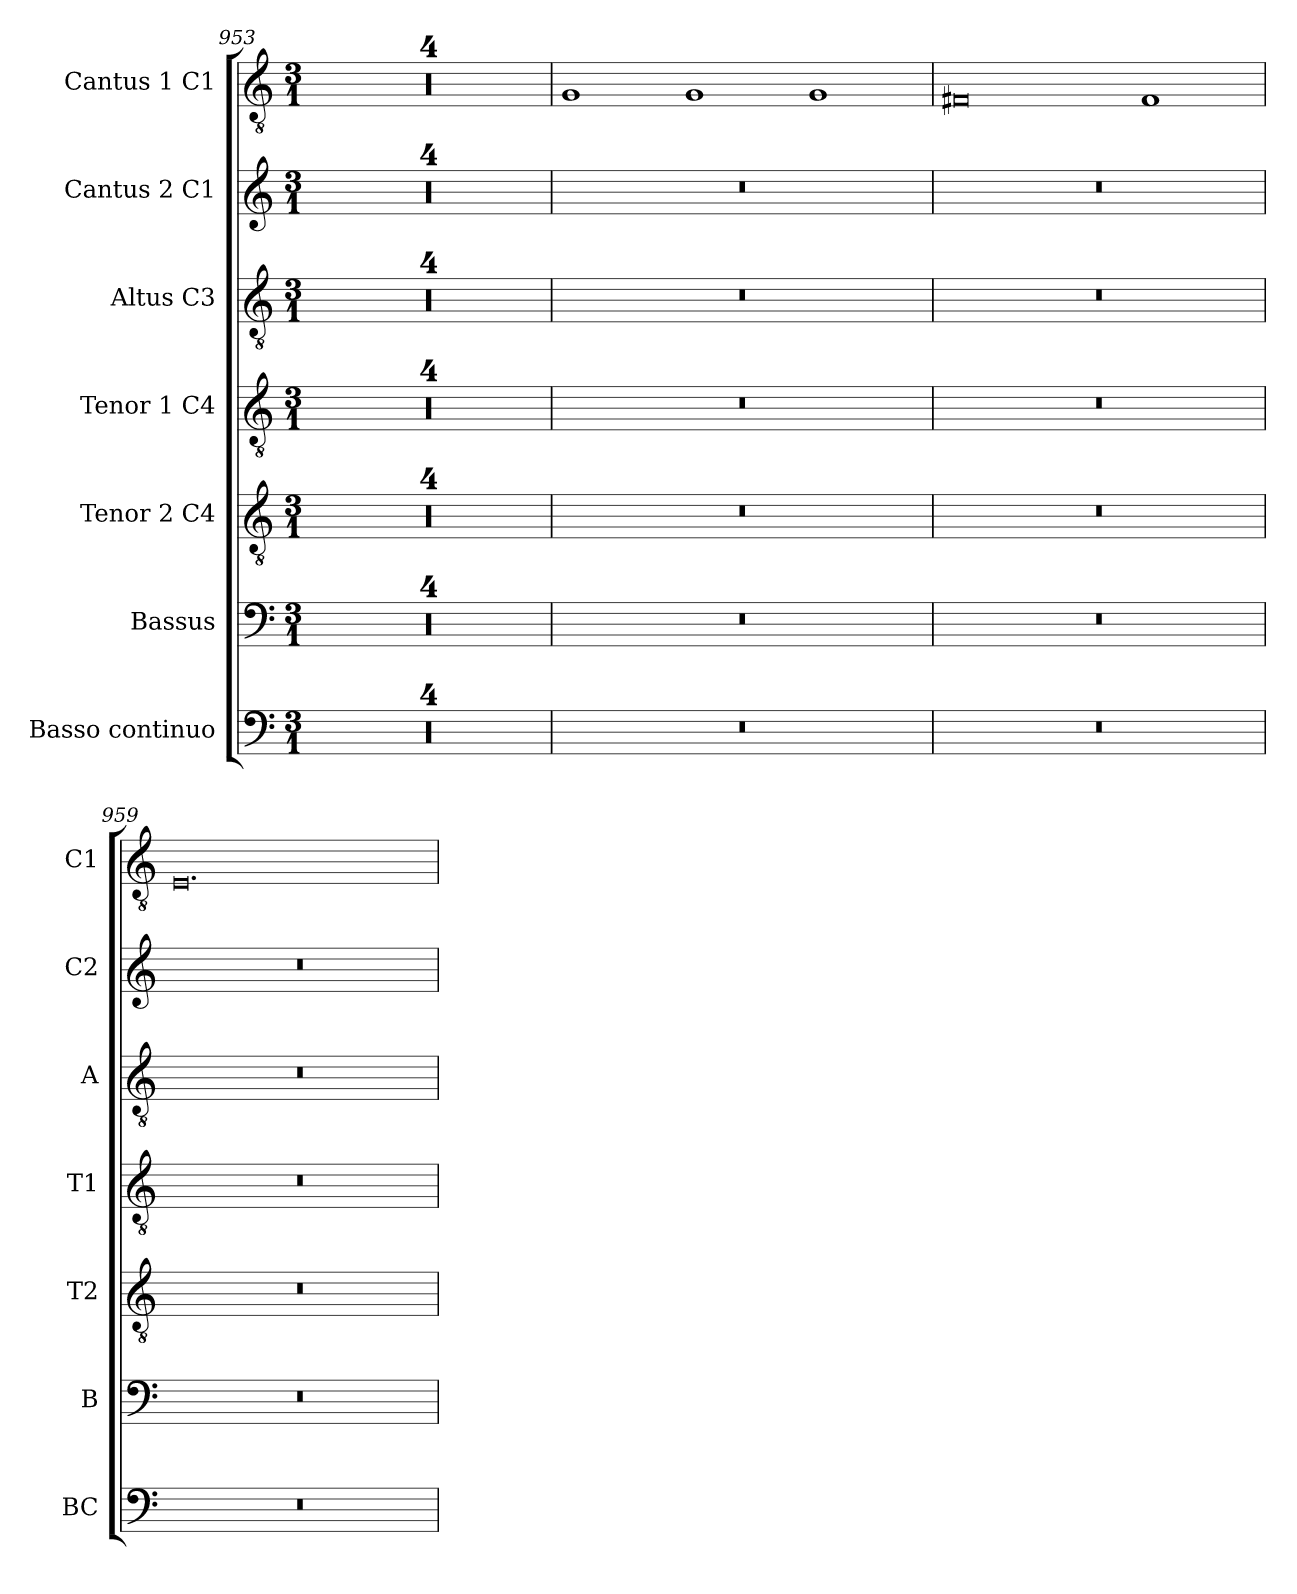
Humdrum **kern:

**kern	**kern	**kern	**kern	**kern	**kern	**kern
*part7	*part6	*part5	*part4	*part3	*part2	*part1
*staff7	*staff6	*staff5	*staff4	*staff3	*staff2	*staff1
*I"Basso continuo	*I"Bassus	*I"Tenor 2 C4	*I"Tenor 1 C4	*I"Altus C3	*I"Cantus 2 C1	*I"Cantus 1 C1
*I'BC	*I'B	*I'T2	*I'T1	*I'A	*I'C2	*I'C1
*clefF4	*clefF4	*clefGv2	*clefGv2	*clefGv2	*clefG2	*clefGv2
*ITrd7c12	*	*	*	*	*	*
*k[]	*k[]	*k[]	*k[]	*k[]	*k[]	*k[]
*C:	*C:	*C:	*C:	*C:	*C:	*C:
*M3/1	*M3/1	*M3/1	*M3/1	*M3/1	*M3/1	*M3/1
=953	=953	=953	=953	=953	=953	=953
0.r	0.r	0.r	0.r	0.r	0.r	0.r
=954	=954	=954	=954	=954	=954	=954
0.r	0.r	0.r	0.r	0.r	0.r	0.r
=955	=955	=955	=955	=955	=955	=955
0.r	0.r	0.r	0.r	0.r	0.r	0.r
=956	=956	=956	=956	=956	=956	=956
0.r	0.r	0.r	0.r	0.r	0.r	0.r
=957	=957	=957	=957	=957	=957	=957
0.r	0.r	0.r	0.r	0.r	0.r	1G
.	.	.	.	.	.	1G
.	.	.	.	.	.	1G
=958	=958	=958	=958	=958	=958	=958
0.r	0.r	0.r	0.r	0.r	0.r	0F#X
.	.	.	.	.	.	1F#
=959	=959	=959	=959	=959	=959	=959
0.r	0.r	0.r	0.r	0.r	0.r	0.E
=	=	=	=	=	=	=
*-	*-	*-	*-	*-	*-	*-
